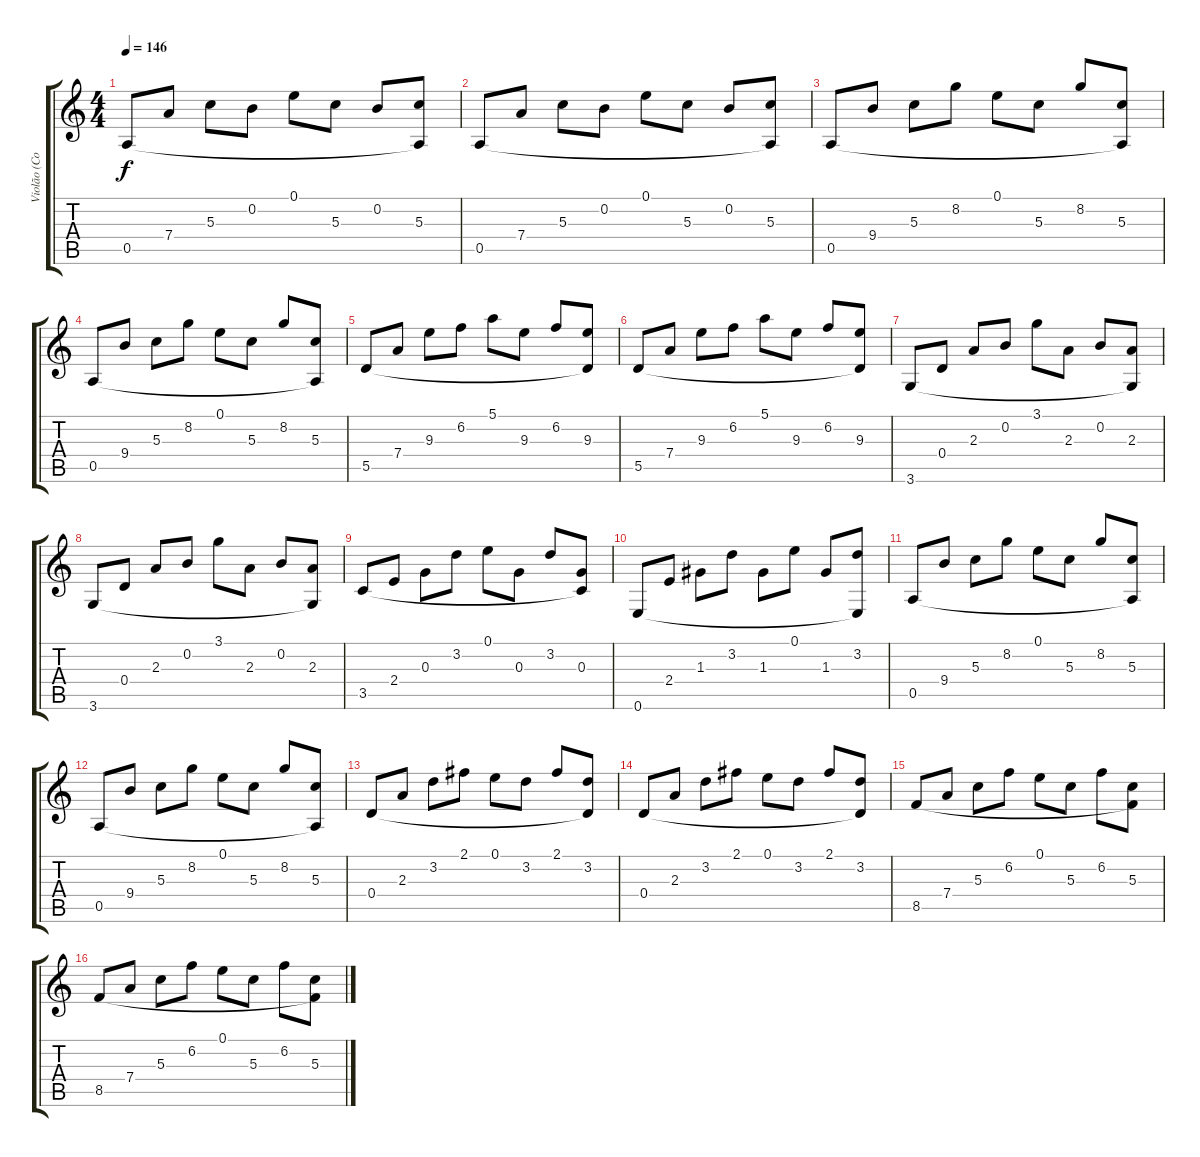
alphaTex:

\track ("Violão (Cordas de Nylon)" "Violão (Co") {instrument acousticguitarnylon}
\staff {score tabs}
\tuning (E4 B3 G3 D3 A2 E2) {hide}
\ts (4 4)
\tempo 146
\clef g2
\ks c
0.5.8{dy f} 7.4.8 5.3.8 0.2.8 0.1.8 5.3.8 0.2.8 (5.3 0.5{t}).8 |
0.5.8 7.4.8 5.3.8 0.2.8 0.1.8 5.3.8 0.2.8 (5.3 0.5{t}).8 |
0.5.8 9.4.8 5.3.8 8.2.8 0.1.8 5.3.8 8.2.8 (5.3 0.5{t}).8 |
0.5.8 9.4.8 5.3.8 8.2.8 0.1.8 5.3.8 8.2.8 (5.3 0.5{t}).8 |
5.5.8 7.4.8 9.3.8 6.2.8 5.1.8 9.3.8 6.2.8 (9.3 5.5{t}).8 |
5.5.8 7.4.8 9.3.8 6.2.8 5.1.8 9.3.8 6.2.8 (9.3 5.5{t}).8 |
3.6.8 0.4.8 2.3.8 0.2.8 3.1.8 2.3.8 0.2.8 (2.3 3.6{t}).8 |
3.6.8 0.4.8 2.3.8 0.2.8 3.1.8 2.3.8 0.2.8 (2.3 3.6{t}).8 |
3.5.8 2.4.8 0.3.8 3.2.8 0.1.8 0.3.8 3.2.8 (0.3 3.5{t}).8 |
0.6.8 2.4.8 1.3.8 3.2.8 1.3.8 0.1.8 1.3.8 (3.2 0.6{t}).8 |
0.5.8 9.4.8 5.3.8 8.2.8 0.1.8 5.3.8 8.2.8 (5.3 0.5{t}).8 |
0.5.8 9.4.8 5.3.8 8.2.8 0.1.8 5.3.8 8.2.8 (5.3 0.5{t}).8 |
0.4.8 2.3.8 3.2.8 2.1.8 0.1.8 3.2.8 2.1.8 (3.2 0.4{t}).8 |
0.4.8 2.3.8 3.2.8 2.1.8 0.1.8 3.2.8 2.1.8 (3.2 0.4{t}).8 |
8.5.8 7.4.8 5.3.8 6.2.8 0.1.8 5.3.8 6.2.8 (5.3 8.5{t}).8 |
8.5.8 7.4.8 5.3.8 6.2.8 0.1.8 5.3.8 6.2.8 (5.3 8.5{t}).8
